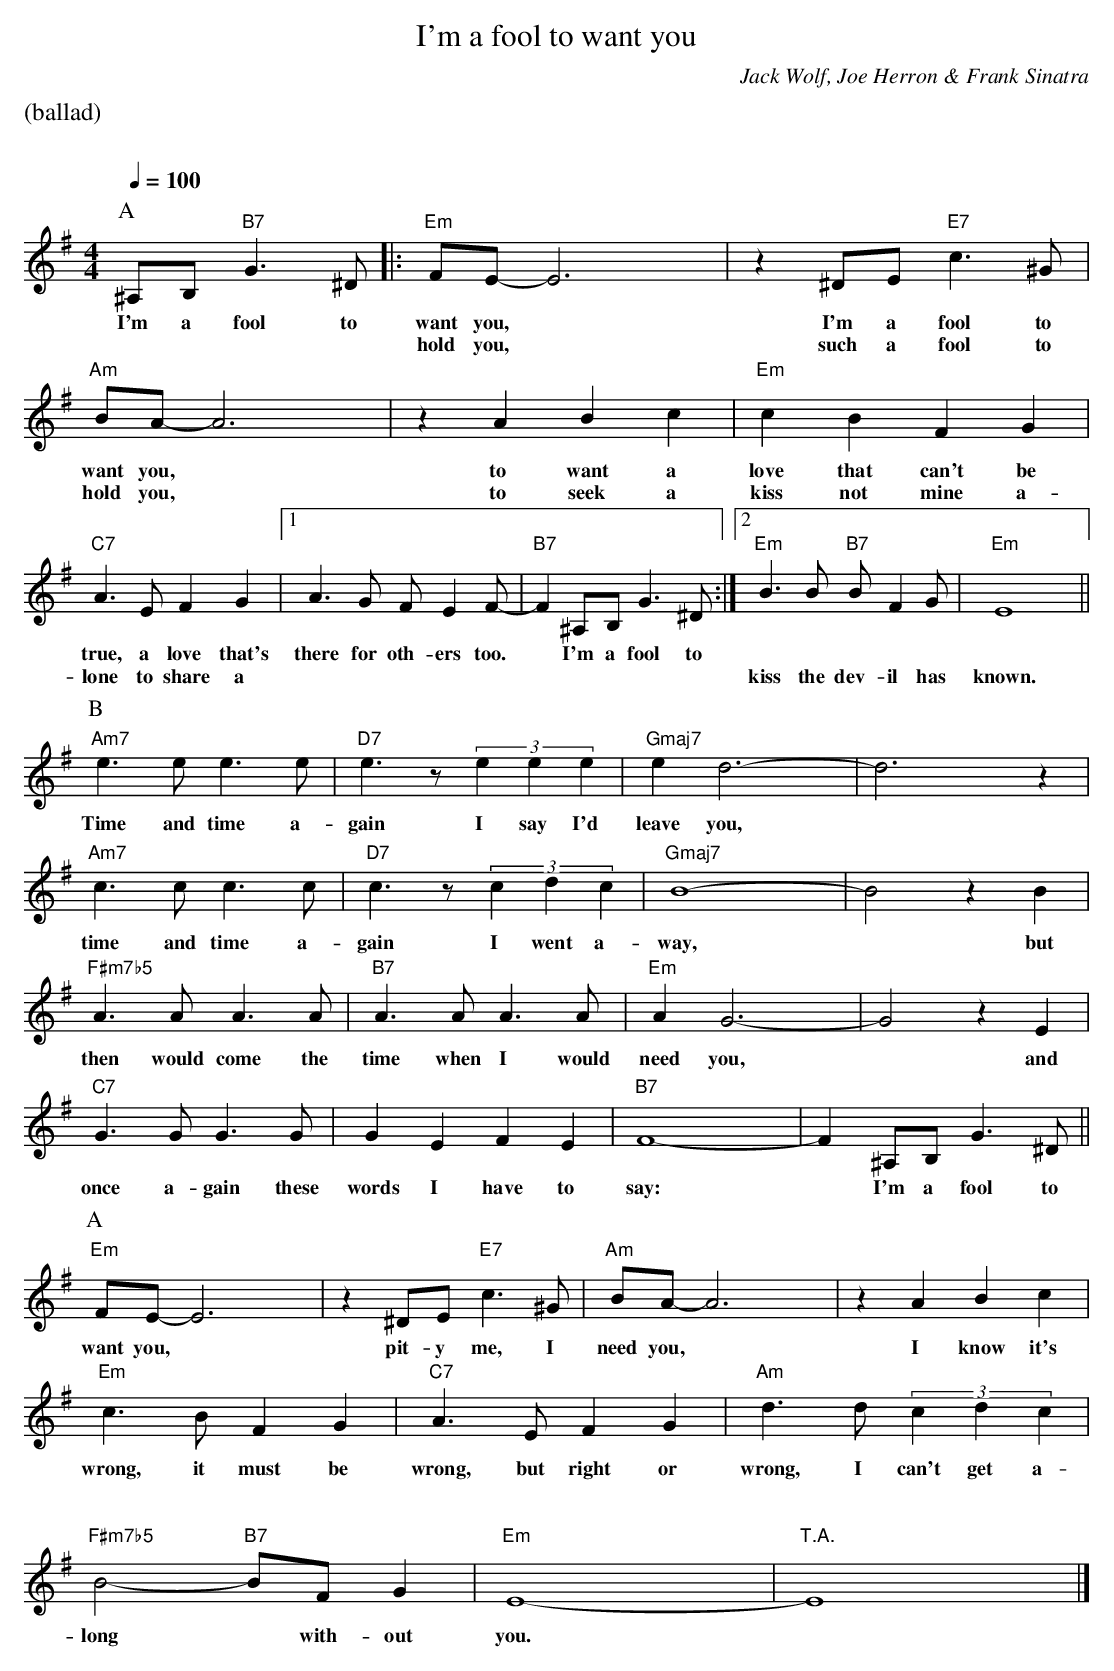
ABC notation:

X:1
T: I'm a fool to want you
M:4/4
L:1/4
C:Jack Wolf, Joe Herron & Frank Sinatra
Q:1/4=100
%%staves (chords melody)
K:G
%%text (ballad)
%%vskip 20
P: A
V:chords
x "B7"x2 |: "Em"x2 x2 | x2 "E7"x2 | "Am"x2 x2 | x2 x2 | "Em"x2 x2 |
"C7"x2 x2 |[1 x2 x2 | "B7"x2 x2 :|[2 "Em"x2 "B7"x2 | "Em"x2 x2 ||
V:melody
^A,/B,/ G>^D |: F/E/-E3 | z^D/E/ c>^G | B/A/-A3 | zABc | cB FG |
w:I'm a fool to want you,* I'm a fool to want you,* to want a love that can't be
w:****hold you,* such a fool to hold you,* to seek a kiss not mine a-
A>E FG |[1 A>G F/EF/- | F^A,/B,/ G>^D :|[2 B>B B/FG/ | E4 ||
w:true, a love that's there for oth-ers too.* I'm a fool to******
w:lone to share a ********** kiss the dev-il has known.
P: B
V:chords
"Am7"x2 x2 | "D7"x2 x2 | "Gmaj7"x2 x2 | x2 x2 |
"Am7"x2 x2 | "D7"x2 x2 | "Gmaj7"x2 x2 | x2 x2 |
"F#m7b5"x2 x2 | "B7"x2 x2 | "Em"x2 x2 | x2 x2 |
"C7"x2 x2 | x2 x2 | "B7"x2 x2 | x2 x2 ||
V:melody
e>e e>e | e>z (3eee | ed3- | d3z |
w:Time and time a-gain I say I'd leave you,*
c>c c>c | c>z (3cdc | B4- | B2 zB |
w:time and time a-gain I went a-way,* but
A>A A>A | A>A A>A | AG3- | G2 zE |
w:then would come the time when I would need you,* and
G>G G>G | GEFE | F4- | F^A,/B,/ G>^D ||
w:once a-gain these words I have to say:* I'm a fool to
P: A
V:chords
"Em"x2 x2 | x2 "E7"x2 | "Am"x2 x2 | x2 x2 |
"Em"x2 x2 | "C7"x2 x2 | "Am"x2 x2 |
"F#m7b5"x2 "B7"x2 | "Em"x2 x2 | "T.A."x2 x2 |]
V:melody
F/E/-E3 | z^D/E/ c>^G | B/A/-A3 | zABc |
w:want you,* pit-y me, I need you,* I know it's
c>B FG | A>E FG | d>d (3cdc |
w:wrong, it must be wrong, but right or wrong, I can't get a-
B2- B/F/G | E4- | E4 |]
w:long* with-out you.*
